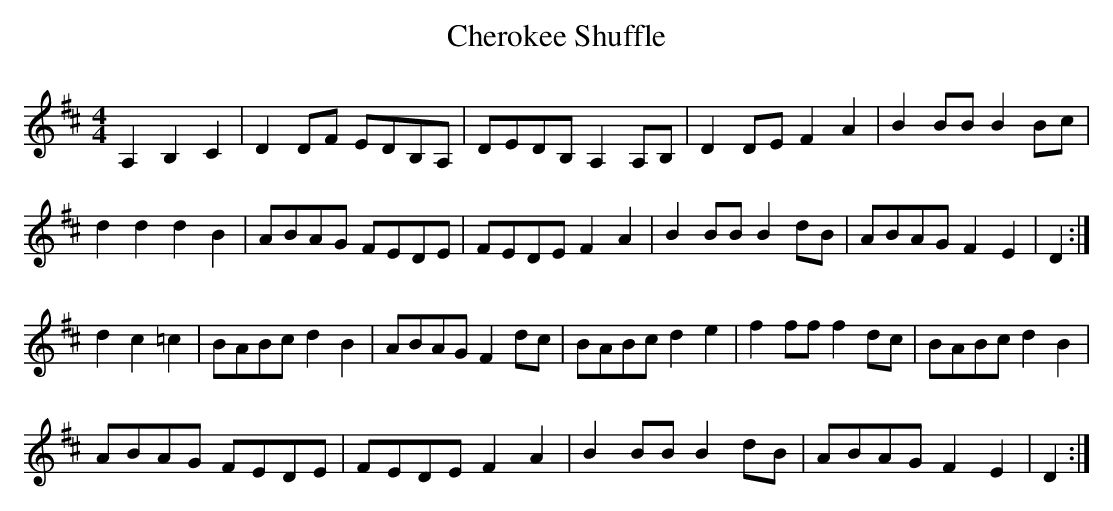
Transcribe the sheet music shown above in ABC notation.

X:1
T:Cherokee Shuffle
M:4/4
L:1/8
K:D
A,2 B,2 C2|D2 DF EDB,A,|DEDB, A,2 A,B,|D2 DE F2 A2|B2 BB B2 Bc|
d2 d2 d2 B2|ABAG FEDE|FEDE F2 A2|B2 BB B2 dB|ABAG F2 E2|D2:|
d2 c2 =c2|BABc d2 B2|ABAG F2 dc|BABc d2 e2|f2 ff f2 dc|BABc d2 B2|
ABAG FEDE|FEDE F2 A2|B2 BB B2 dB|ABAG F2 E2|D2:|
